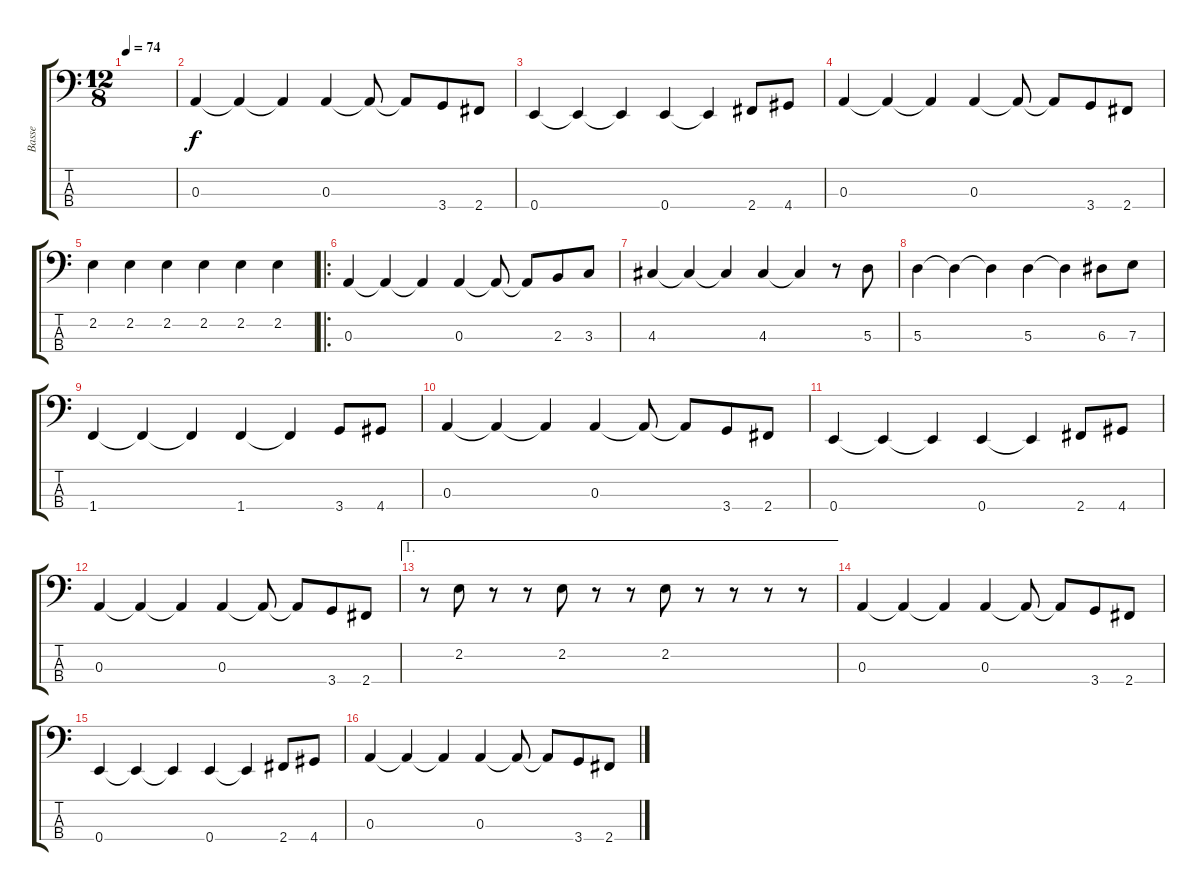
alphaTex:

\track ("Basse" "Basse") {instrument electricbassfinger}
\staff {score tabs}
\tuning (G2 D2 A1 E1) {hide}
\ts (12 8)
\tempo 74
\clef f4
\ks c
|
0.3.4 0.3{t}.4 0.3{t}.4 0.3.4 0.3{t}.8 0.3{t}.8 3.4.8 2.4.8 |
0.4.4 0.4{t}.4 0.4{t}.4 0.4.4 0.4{t}.4 2.4.8 4.4.8 |
0.3.4 0.3{t}.4 0.3{t}.4 0.3.4 0.3{t}.8 0.3{t}.8 3.4.8 2.4.8 |
2.2.4 2.2.4 2.2.4 2.2.4 2.2.4 2.2.4 |
\ro
0.3.4 0.3{t}.4 0.3{t}.4 0.3.4 0.3{t}.8 0.3{t}.8 2.3.8 3.3.8 |
4.3.4 4.3{t}.4 4.3{t}.4 4.3.4 4.3{t}.4 r.8 5.3.8 |
5.3.4 5.3{t}.4 5.3{t}.4 5.3.4 5.3{t}.4 6.3.8 7.3.8 |
1.4.4 1.4{t}.4 1.4{t}.4 1.4.4 1.4{t}.4 3.4.8 4.4.8 |
0.3.4 0.3{t}.4 0.3{t}.4 0.3.4 0.3{t}.8 0.3{t}.8 3.4.8 2.4.8 |
0.4.4 0.4{t}.4 0.4{t}.4 0.4.4 0.4{t}.4 2.4.8 4.4.8 |
0.3.4 0.3{t}.4 0.3{t}.4 0.3.4 0.3{t}.8 0.3{t}.8 3.4.8 2.4.8 |
\ae 1
r.8 2.2.8 r.8 r.8 2.2.8 r.8 r.8 2.2.8 r.8 r.8 r.8 r.8 |
0.3.4 0.3{t}.4 0.3{t}.4 0.3.4 0.3{t}.8 0.3{t}.8 3.4.8 2.4.8 |
0.4.4 0.4{t}.4 0.4{t}.4 0.4.4 0.4{t}.4 2.4.8 4.4.8 |
0.3.4 0.3{t}.4 0.3{t}.4 0.3.4 0.3{t}.8 0.3{t}.8 3.4.8 2.4.8
